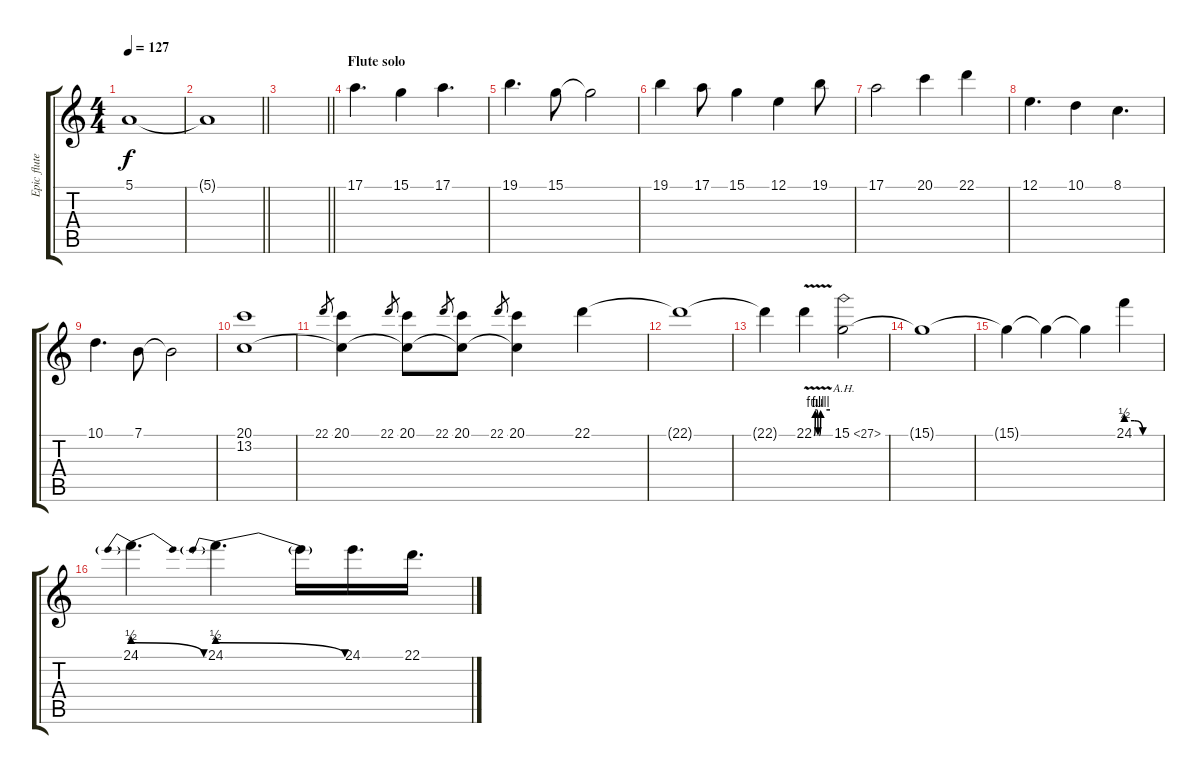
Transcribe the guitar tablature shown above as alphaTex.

\track ("Epic flute thing" "Epic flute") {instrument piccolo}
\staff {score tabs}
\tuning (E4 B3 G3 D3 A2 E2) {hide}
\ts (4 4)
\tempo 127
\clef g2
\ks c
5.1{t}.1{dy f} |
\barLineRight lightlight
5.1{t}.1{volume 0} |
\barLineRight lightlight
|
\section ("" "Flute solo")
17.1.4{d volume 16} 15.1.4 17.1.4{d} |
19.1.4{d} 15.1.8 15.1{t}.2 |
19.1.4 17.1.8 15.1.4 12.1.4 19.1.8 |
17.1.2 20.1.4 22.1.4 |
12.1.4{d} 10.1.4 8.1.4{d} |
10.1.4{d} 7.1.8 7.1{t}.2 |
(20.1 13.2).1 |
22.1.8{gr} (20.1 13.2{t}).4 22.1.8{gr} (20.1 13.2{t}).8 22.1.8{gr} (20.1 13.2{t}).8 22.1.8{gr} (20.1 13.2{t}).4 22.1.4 |
22.1{t}.1 |
22.1{t}.4 22.1{be (custom 0 0 5 4 10 4 15 0 20 0 25 4 60 4) v}.4 15.1{ah 12}.2 |
15.1{t}.1 |
15.1{t}.4 15.1{t}.4 15.1{t}.4 24.1{be (custom 0 2 15 2 30 0 60 0)}.4 |
24.1{be (prebendrelease 0 2 60 0)}.4{d} 24.1{be (prebendrelease 0 2 60 0)}.4{d} 24.1{t}.16 24.1.16{d} 22.1.16{d}
